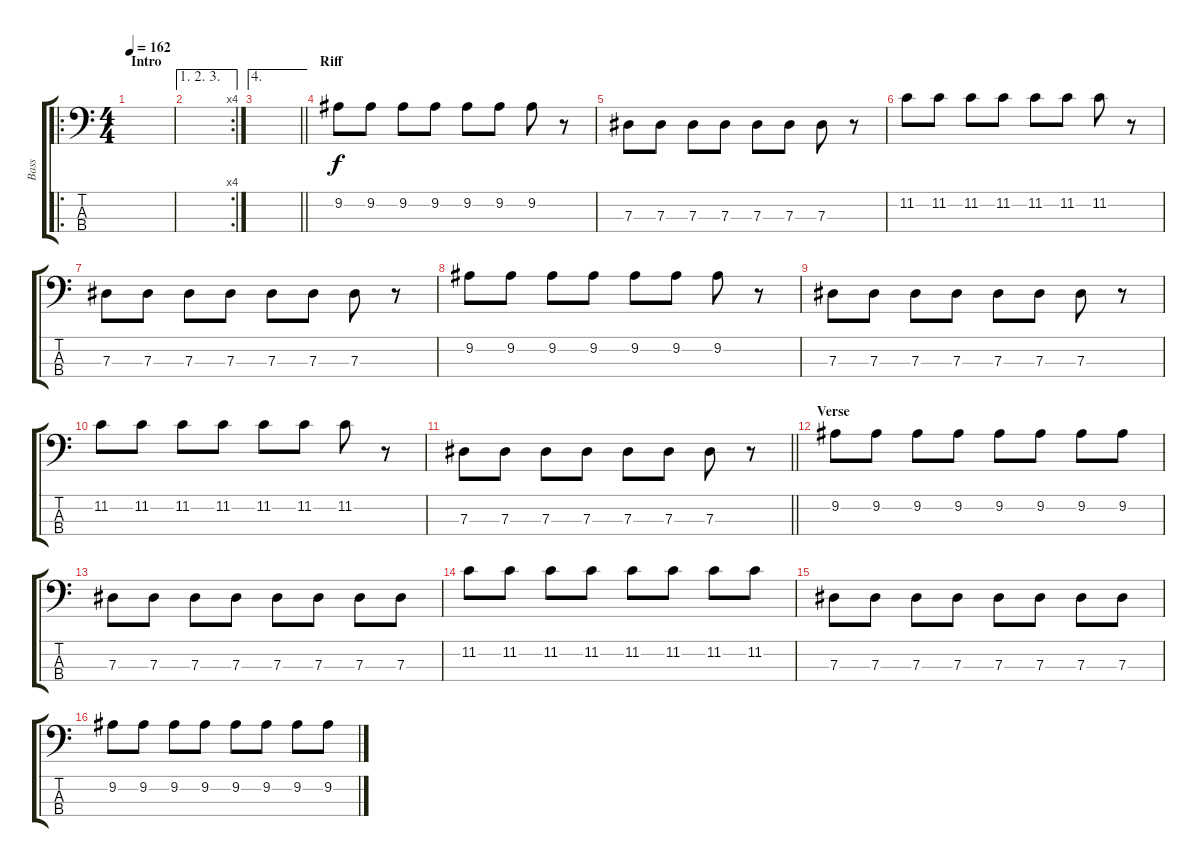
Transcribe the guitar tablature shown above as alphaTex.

\track ("Bass" "Bass") {instrument electricbasspick}
\staff {score tabs}
\tuning (Gb2 Db2 Ab1 Eb1) {hide}
\ro
\ts (4 4)
\section ("" "Intro")
\tempo 162
\clef f4
\ks c
|
\ae (1 2 3)
\rc 4
|
\ae 4
\barLineRight lightlight
|
\section ("" "Riff")
9.2.8 9.2.8 9.2.8 9.2.8 9.2.8 9.2.8 9.2.8 r.8 |
7.3.8 7.3.8 7.3.8 7.3.8 7.3.8 7.3.8 7.3.8 r.8 |
11.2.8 11.2.8 11.2.8 11.2.8 11.2.8 11.2.8 11.2.8 r.8 |
7.3.8 7.3.8 7.3.8 7.3.8 7.3.8 7.3.8 7.3.8 r.8 |
9.2.8 9.2.8 9.2.8 9.2.8 9.2.8 9.2.8 9.2.8 r.8 |
7.3.8 7.3.8 7.3.8 7.3.8 7.3.8 7.3.8 7.3.8 r.8 |
11.2.8 11.2.8 11.2.8 11.2.8 11.2.8 11.2.8 11.2.8 r.8 |
\barLineRight lightlight
7.3.8 7.3.8 7.3.8 7.3.8 7.3.8 7.3.8 7.3.8 r.8 |
\section ("" "Verse")
9.2.8 9.2.8 9.2.8 9.2.8 9.2.8 9.2.8 9.2.8 9.2.8 |
7.3.8 7.3.8 7.3.8 7.3.8 7.3.8 7.3.8 7.3.8 7.3.8 |
11.2.8 11.2.8 11.2.8 11.2.8 11.2.8 11.2.8 11.2.8 11.2.8 |
7.3.8 7.3.8 7.3.8 7.3.8 7.3.8 7.3.8 7.3.8 7.3.8 |
9.2.8 9.2.8 9.2.8 9.2.8 9.2.8 9.2.8 9.2.8 9.2.8
